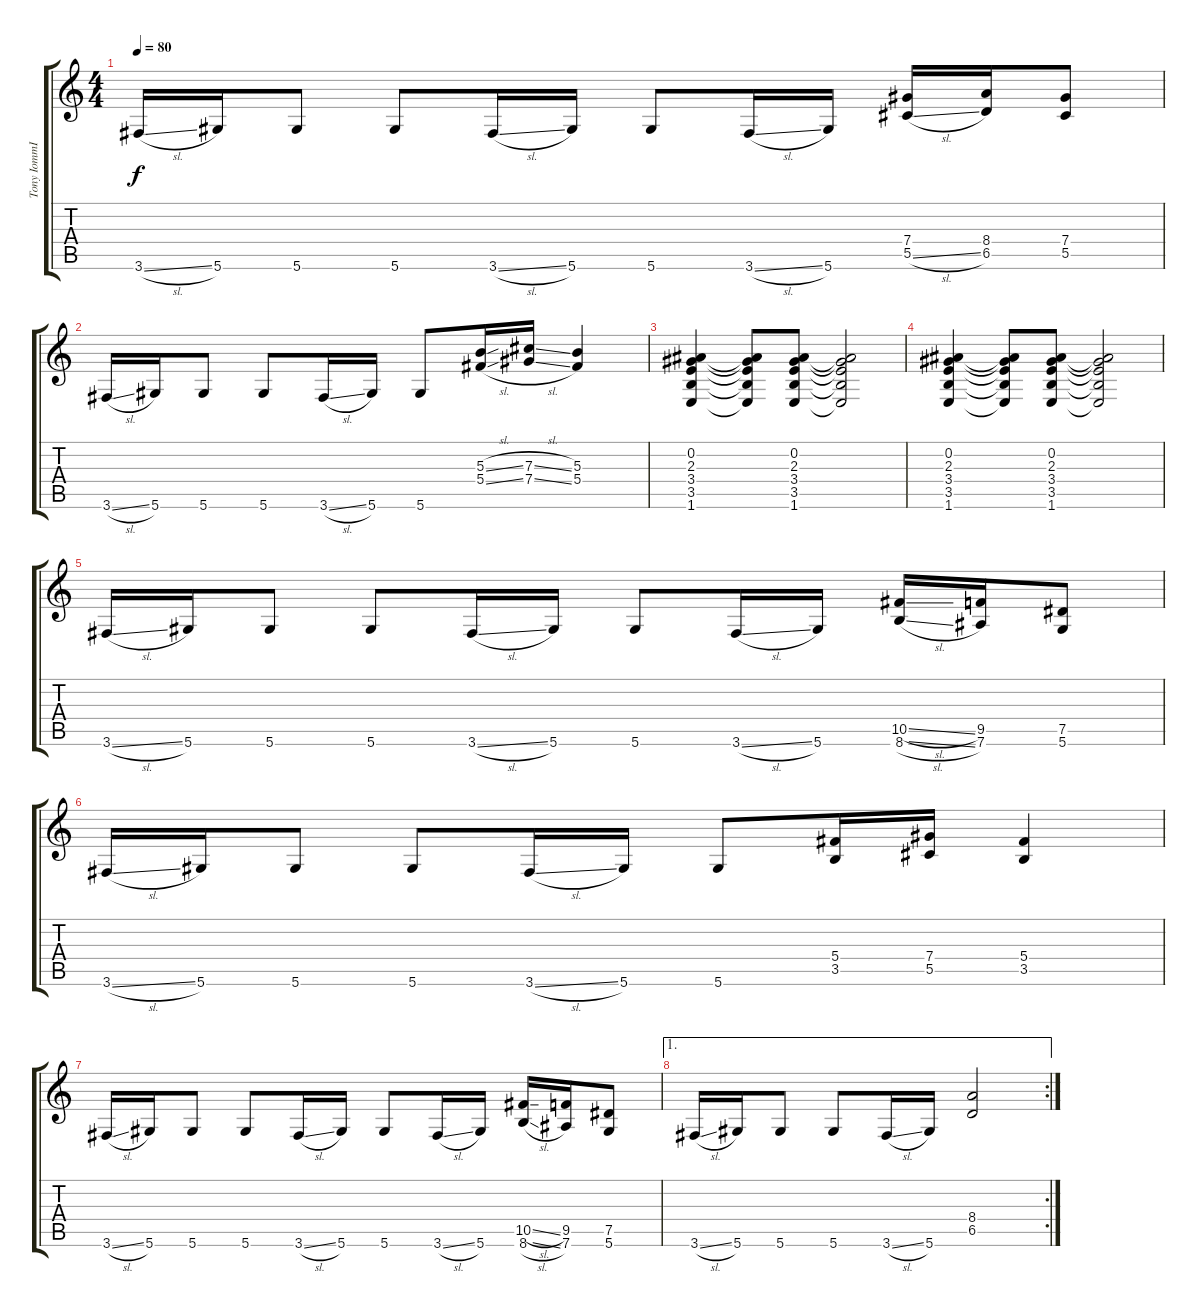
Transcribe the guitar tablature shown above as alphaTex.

\track ("Tony IommI Lead" "Tony IommI") {instrument overdrivenguitar}
\staff {score tabs}
\tuning (Eb4 Bb3 Gb3 Db3 Ab2 Eb2) {hide}
\ts (4 4)
\tempo 80
\clef g2
\ks c
3.6{sl}.16{dy f} 5.6.16 5.6.8 5.6.8 3.6{sl}.16 5.6.16 5.6.8 3.6{sl}.16 5.6.16 (7.4 5.5{sl}).16 (8.4 6.5).16 (7.4 5.5).8 |
3.6{sl}.16 5.6.16 5.6.8 5.6.8 3.6{sl}.16 5.6.16 5.6.8 (5.3{sl} 5.4{sl}).16 (7.3{sl} 7.4{sl}).16 (5.3 5.4).4 |
(0.2 2.3 3.4 3.5 1.6).4 (0.2{t} 2.3{t} 3.4{t} 3.5{t} 1.6{t}).8 (0.2 2.3 3.4 3.5 1.6).8 (0.2{t} 2.3{t} 3.4{t} 3.5{t} 1.6{t}).2 |
(0.2 2.3 3.4 3.5 1.6).4 (0.2{t} 2.3{t} 3.4{t} 3.5{t} 1.6{t}).8 (0.2 2.3 3.4 3.5 1.6).8 (0.2{t} 2.3{t} 3.4{t} 3.5{t} 1.6{t}).2 |
3.6{sl}.16 5.6.16 5.6.8 5.6.8 3.6{sl}.16 5.6.16 5.6.8 3.6{sl}.16 5.6.16 (10.5{sl} 8.6{sl}).16 (9.5 7.6).16 (7.5 5.6).8 |
3.6{sl}.16 5.6.16 5.6.8 5.6.8 3.6{sl}.16 5.6.16 5.6.8 (5.4 3.5).16 (7.4 5.5).16 (5.4 3.5).4 |
3.6{sl}.16 5.6.16 5.6.8 5.6.8 3.6{sl}.16 5.6.16 5.6.8 3.6{sl}.16 5.6.16 (10.5{sl} 8.6{sl}).16 (9.5 7.6).16 (7.5 5.6).8 |
\ae 1
\rc 2
3.6{sl}.16 5.6.16 5.6.8 5.6.8 3.6{sl}.16 5.6.16 (8.4 6.5).2
